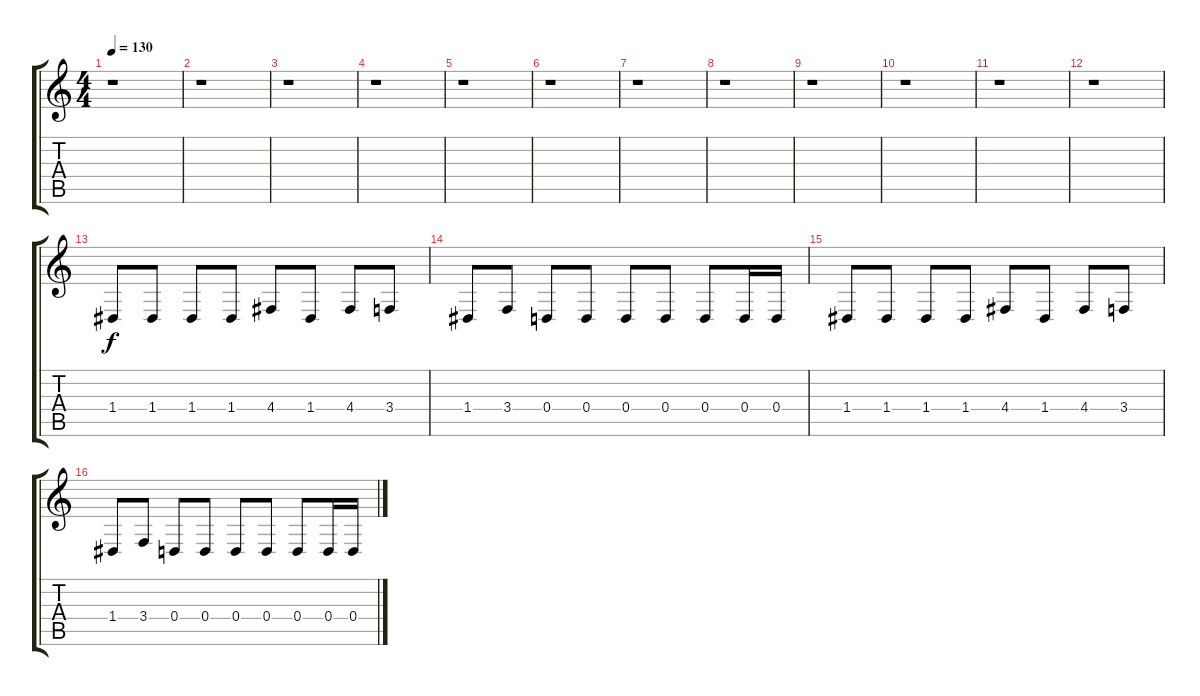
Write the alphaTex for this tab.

\track "" {instrument harpsichord}
\staff {score tabs}
\tuning (E4 B3 G3 D3 A2 E2) {hide}
\ts (4 4)
\tempo 130
\clef g2
\ks c
r.1{dy f} |
r.1 |
r.1 |
r.1 |
r.1 |
r.1 |
r.1 |
r.1 |
r.1 |
r.1 |
r.1 |
r.1 |
1.4.8 1.4.8 1.4.8 1.4.8 4.4.8 1.4.8 4.4.8 3.4.8 |
1.4.8 3.4.8 0.4.8 0.4.8 0.4.8 0.4.8 0.4.8 0.4.16 0.4.16 |
1.4.8 1.4.8 1.4.8 1.4.8 4.4.8 1.4.8 4.4.8 3.4.8 |
1.4.8 3.4.8 0.4.8 0.4.8 0.4.8 0.4.8 0.4.8 0.4.16 0.4.16
